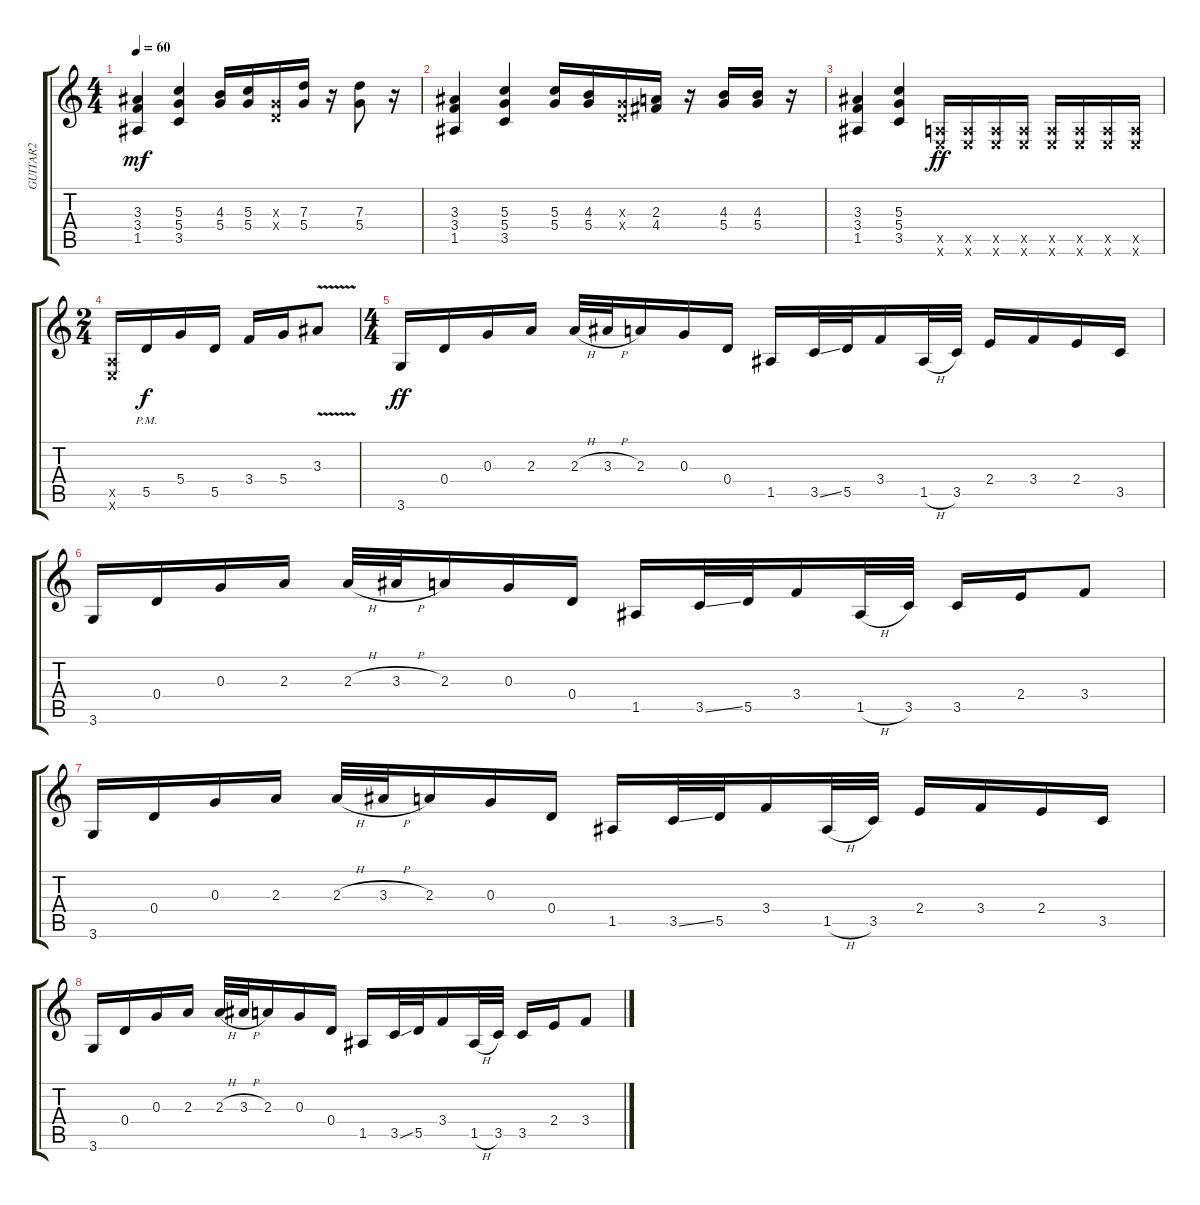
\track ("GUITAR2" "GUITAR2") {instrument distortionguitar}
\staff {score tabs}
\tuning (E4 B3 G3 D3 A2 E2) {hide}
\ts (4 4)
\tempo 60
\clef g2
\ks c
(3.3 3.4 1.5).4{dy mf} (5.3 5.4 3.5).4 (4.3 5.4).16 (5.3 5.4).16 (0.3{x} 0.4{x}).16 (7.3 5.4).16 r.16 (7.3 5.4).8 r.16 |
(3.3 3.4 1.5).4 (5.3 5.4 3.5).4 (5.3 5.4).16 (4.3 5.4).16 (0.3{x} 0.4{x}).16 (2.3 4.4).16 r.16 (4.3 5.4).16 (4.3 5.4).16 r.16 |
(3.3 3.4 1.5).4 (5.3 5.4 3.5).4 (0.5{x} 0.6{x}).16{dy ff} (0.5{x} 0.6{x}).16 (0.5{x} 0.6{x}).16 (0.5{x} 0.6{x}).16 (0.5{x} 0.6{x}).16 (0.5{x} 0.6{x}).16 (0.5{x} 0.6{x}).16 (0.5{x} 0.6{x}).16 |
\ts (2 4)
(0.5{x} 0.6{x}).16 5.5{pm}.16{dy f} 5.4.16 5.5.16 3.4.16 5.4.16 3.3{v}.8 |
\ts (4 4)
3.6.16{dy ff} 0.4.16 0.3.16 2.3.16 2.3{h}.32 3.3{h}.32 2.3.16 0.3.16 0.4.16 1.5.16 3.5{ss}.32 5.5.32 3.4.16 1.5{h}.32 3.5.32 2.4.16 3.4.16 2.4.16 3.5.16 |
3.6.16 0.4.16 0.3.16 2.3.16 2.3{h}.32 3.3{h}.32 2.3.16 0.3.16 0.4.16 1.5.16 3.5{ss}.32 5.5.32 3.4.16 1.5{h}.32 3.5.32 3.5.16 2.4.16 3.4.8 |
3.6.16 0.4.16 0.3.16 2.3.16 2.3{h}.32 3.3{h}.32 2.3.16 0.3.16 0.4.16 1.5.16 3.5{ss}.32 5.5.32 3.4.16 1.5{h}.32 3.5.32 2.4.16 3.4.16 2.4.16 3.5.16 |
3.6.16 0.4.16 0.3.16 2.3.16 2.3{h}.32 3.3{h}.32 2.3.16 0.3.16 0.4.16 1.5.16 3.5{ss}.32 5.5.32 3.4.16 1.5{h}.32 3.5.32 3.5.16 2.4.16 3.4.8
